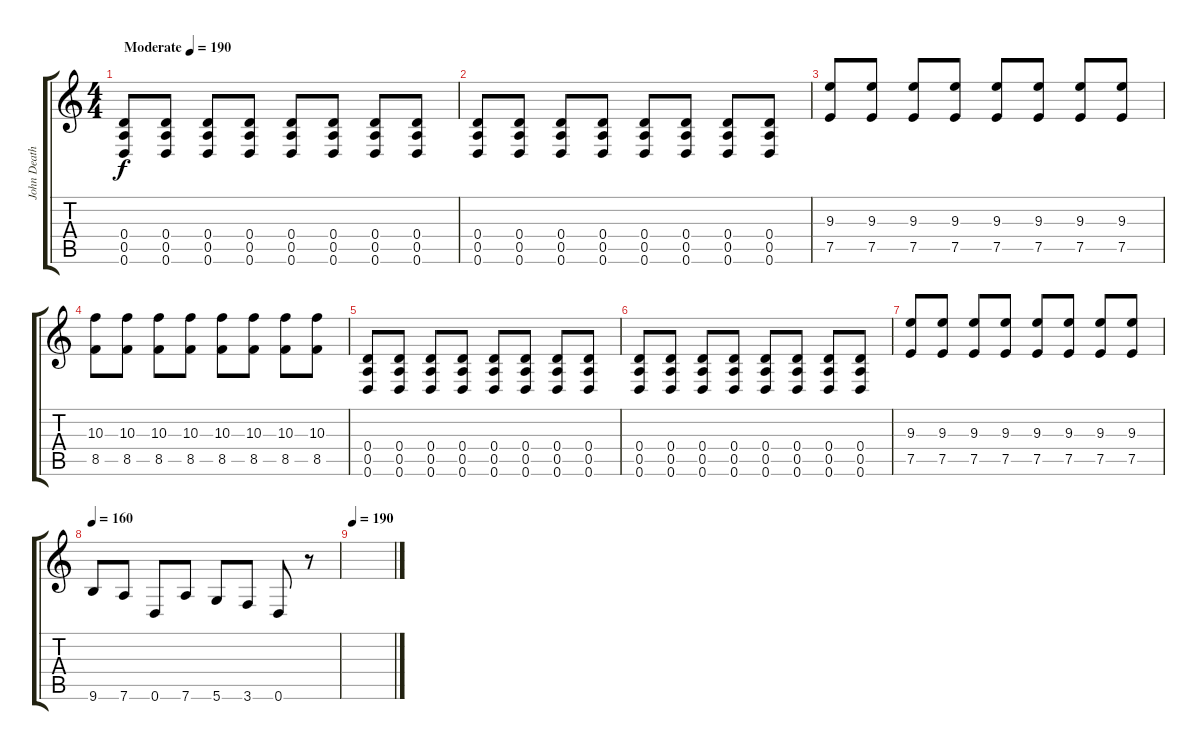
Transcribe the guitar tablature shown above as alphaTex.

\track ("John Death" "John Death") {instrument overdrivenguitar}
\staff {score tabs}
\tuning (E4 B3 G3 D3 A2 D2) {hide}
\ts (4 4)
\tempo (190 "Moderate")
\clef g2
\ks c
(0.4 0.5 0.6).8{dy f instrument overdrivenguitar} (0.4 0.5 0.6).8 (0.4 0.5 0.6).8 (0.4 0.5 0.6).8 (0.4 0.5 0.6).8 (0.4 0.5 0.6).8 (0.4 0.5 0.6).8 (0.4 0.5 0.6).8 |
(0.4 0.5 0.6).8 (0.4 0.5 0.6).8 (0.4 0.5 0.6).8 (0.4 0.5 0.6).8 (0.4 0.5 0.6).8 (0.4 0.5 0.6).8 (0.4 0.5 0.6).8 (0.4 0.5 0.6).8 |
(9.3 7.5).8 (9.3 7.5).8 (9.3 7.5).8 (9.3 7.5).8 (9.3 7.5).8 (9.3 7.5).8 (9.3 7.5).8 (9.3 7.5).8 |
(10.3 8.5).8 (10.3 8.5).8 (10.3 8.5).8 (10.3 8.5).8 (10.3 8.5).8 (10.3 8.5).8 (10.3 8.5).8 (10.3 8.5).8 |
(0.4 0.5 0.6).8 (0.4 0.5 0.6).8 (0.4 0.5 0.6).8 (0.4 0.5 0.6).8 (0.4 0.5 0.6).8 (0.4 0.5 0.6).8 (0.4 0.5 0.6).8 (0.4 0.5 0.6).8 |
(0.4 0.5 0.6).8 (0.4 0.5 0.6).8 (0.4 0.5 0.6).8 (0.4 0.5 0.6).8 (0.4 0.5 0.6).8 (0.4 0.5 0.6).8 (0.4 0.5 0.6).8 (0.4 0.5 0.6).8 |
(9.3 7.5).8 (9.3 7.5).8 (9.3 7.5).8 (9.3 7.5).8 (9.3 7.5).8 (9.3 7.5).8 (9.3 7.5).8 (9.3 7.5).8 |
\tempo 160
9.6.8 7.6.8 0.6.8 7.6.8 5.6.8 3.6.8 0.6.8 r.8 |
\tempo 190
